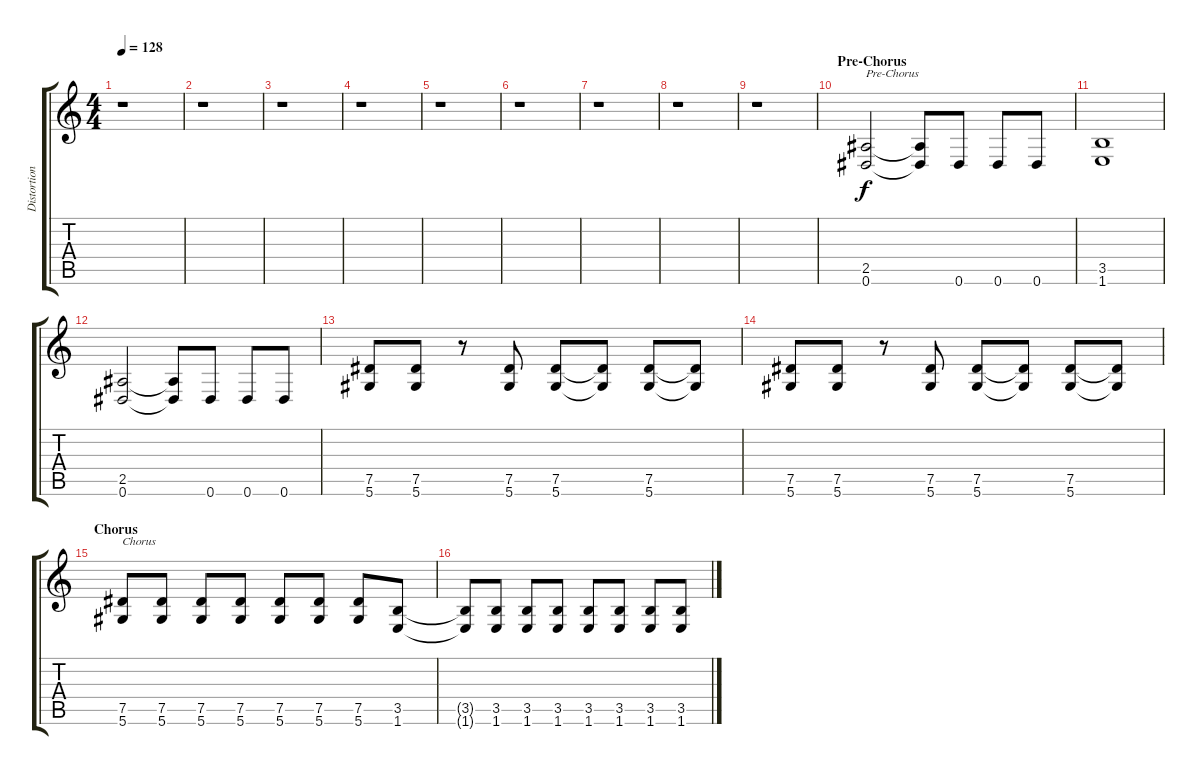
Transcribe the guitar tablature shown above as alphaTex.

\track ("Distortion Guitar" "Distortion") {instrument distortionguitar}
\staff {score tabs}
\tuning (Eb4 Bb3 Gb3 Db3 Ab2 Eb2) {hide}
\ts (4 4)
\tempo 128
\clef g2
\ks c
r.1{dy f} |
r.1 |
r.1 |
r.1 |
r.1 |
r.1 |
r.1 |
r.1 |
r.1 |
\section ("" "Pre-Chorus")
(2.5 0.6).2{txt "Pre-Chorus"} (2.5{t} 0.6{t}).8 0.6.8 0.6.8 0.6.8 |
(3.5 1.6).1 |
(2.5 0.6).2 (2.5{t} 0.6{t}).8 0.6.8 0.6.8 0.6.8 |
(7.5 5.6).8 (7.5 5.6).8 r.8 (7.5 5.6).8 (7.5 5.6).8 (7.5{t} 5.6{t}).8 (7.5 5.6).8 (7.5{t} 5.6{t}).8 |
(7.5 5.6).8 (7.5 5.6).8 r.8 (7.5 5.6).8 (7.5 5.6).8 (7.5{t} 5.6{t}).8 (7.5 5.6).8 (7.5{t} 5.6{t}).8 |
\section ("" "Chorus")
(7.5 5.6).8{txt "Chorus"} (7.5 5.6).8 (7.5 5.6).8 (7.5 5.6).8 (7.5 5.6).8 (7.5 5.6).8 (7.5 5.6).8 (3.5 1.6).8 |
(3.5{t} 1.6{t}).8 (3.5 1.6).8 (3.5 1.6).8 (3.5 1.6).8 (3.5 1.6).8 (3.5 1.6).8 (3.5 1.6).8 (3.5 1.6).8
